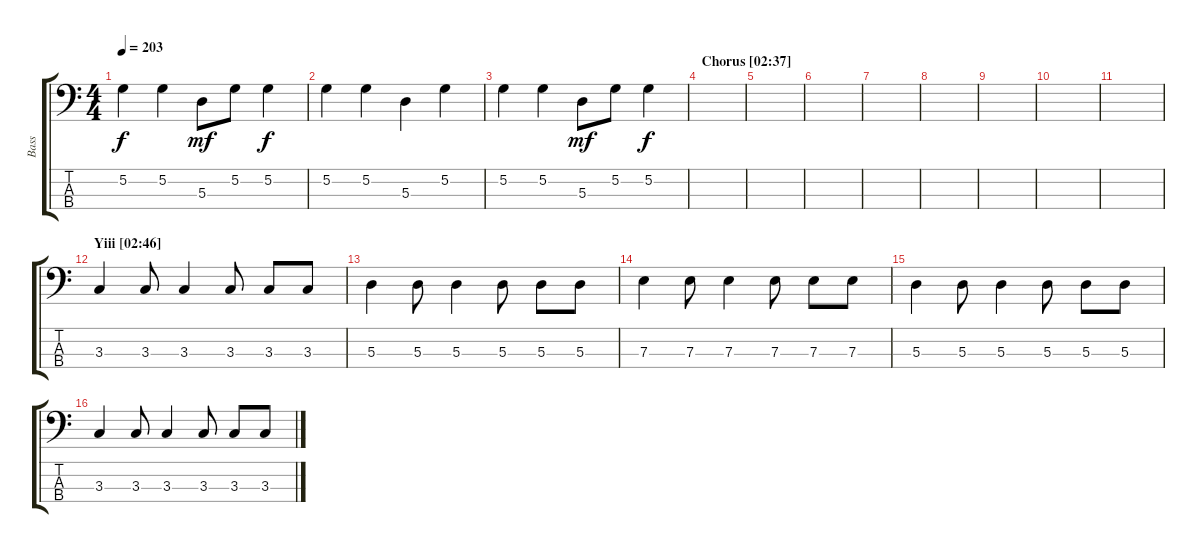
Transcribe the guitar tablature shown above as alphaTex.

\track ("Bass" "Bass") {instrument electricbassfinger}
\staff {score tabs}
\tuning (G2 D2 A1 E1) {hide}
\ts (4 4)
\tempo 203
\clef f4
\ks c
5.2.4{dy f} 5.2.4 5.3.8{dy mf} 5.2.8 5.2.4{dy f} |
5.2.4 5.2.4 5.3.4 5.2.4 |
5.2.4 5.2.4 5.3.8{dy mf} 5.2.8 5.2.4{dy f} |
\section ("" "Chorus [02:37]")
|
|
|
|
|
|
|
|
\section ("" "Yiii [02:46]")
3.3.4{volume 13} 3.3.8 3.3.4 3.3.8 3.3.8 3.3.8 |
5.3.4 5.3.8 5.3.4 5.3.8 5.3.8 5.3.8 |
7.3.4 7.3.8 7.3.4 7.3.8 7.3.8 7.3.8 |
5.3.4 5.3.8 5.3.4 5.3.8 5.3.8 5.3.8 |
3.3.4{volume 13} 3.3.8 3.3.4 3.3.8 3.3.8 3.3.8
